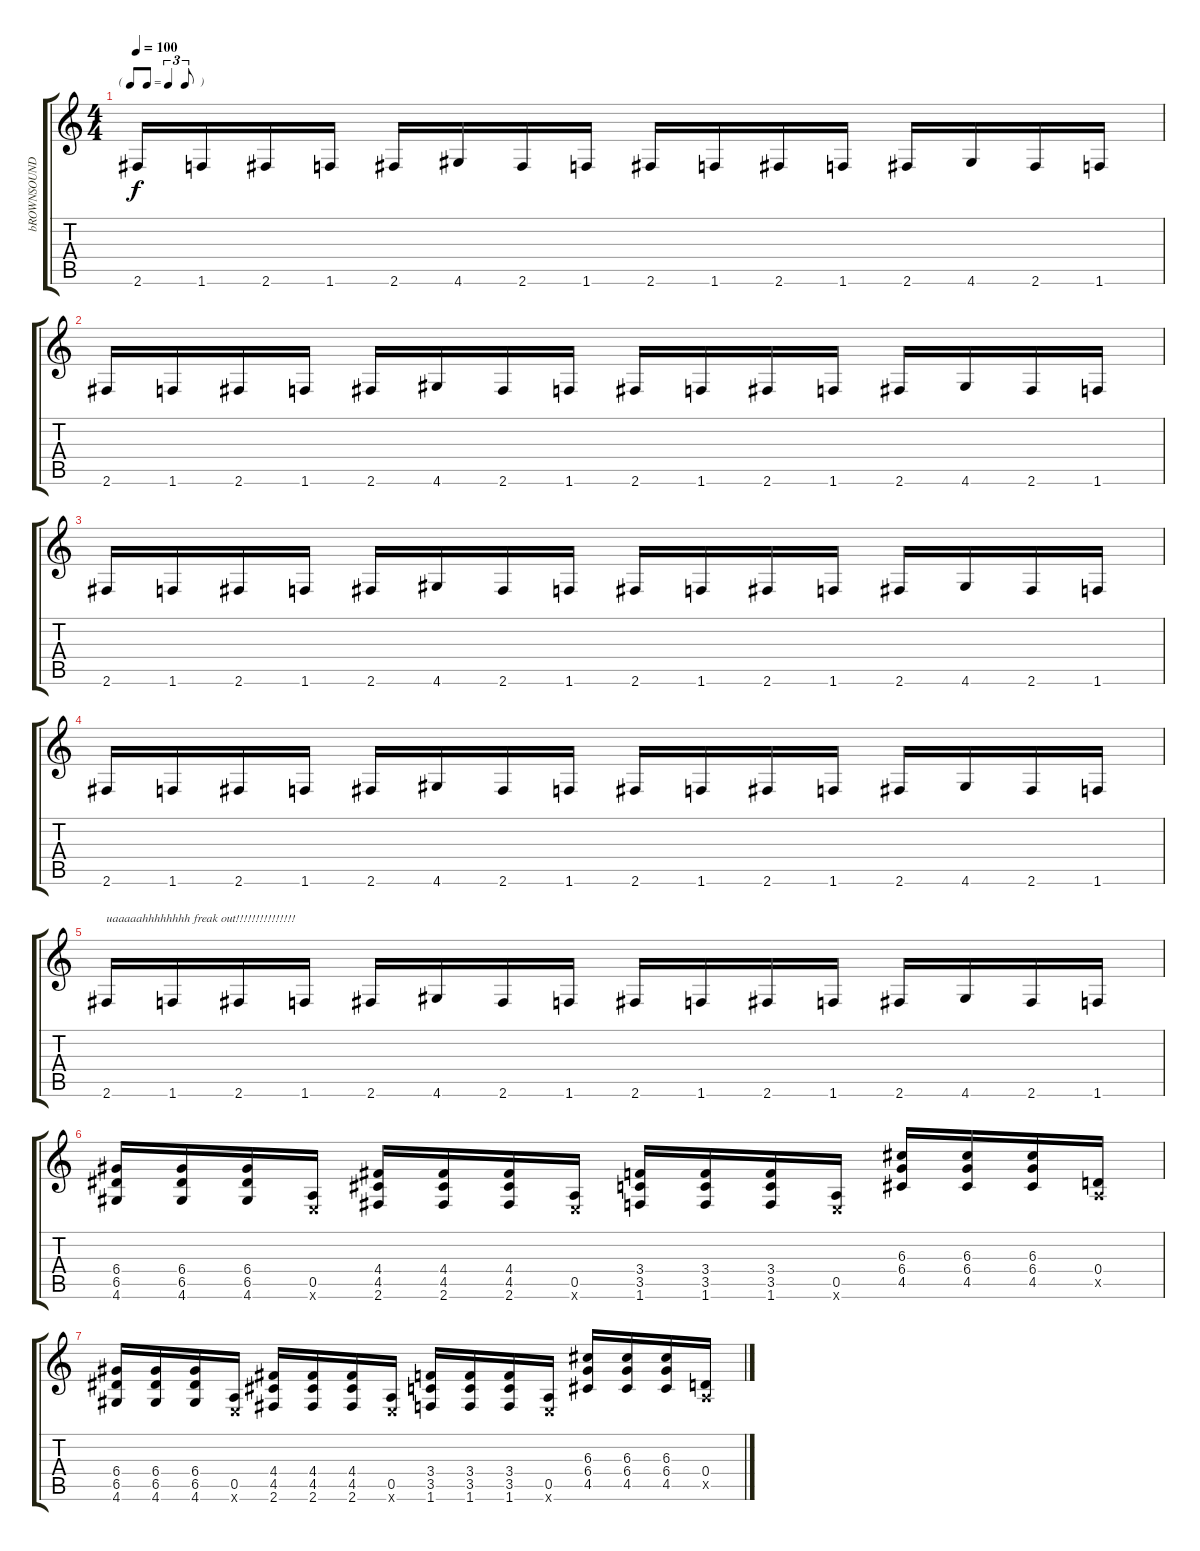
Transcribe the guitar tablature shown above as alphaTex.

\track ("bROWNSOUND" "bROWNSOUND") {instrument distortionguitar}
\staff {score tabs}
\tuning (E4 B3 G3 D3 A2 E2) {hide}
\ts (4 4)
\tf triplet8th
\tempo 100
\clef g2
\ks c
2.6.16{dy f} 1.6.16 2.6.16 1.6.16 2.6.16 4.6.16 2.6.16 1.6.16 2.6.16 1.6.16 2.6.16 1.6.16 2.6.16 4.6.16 2.6.16 1.6.16 |
2.6.16 1.6.16 2.6.16 1.6.16 2.6.16 4.6.16 2.6.16 1.6.16 2.6.16 1.6.16 2.6.16 1.6.16 2.6.16 4.6.16 2.6.16 1.6.16 |
2.6.16 1.6.16 2.6.16 1.6.16 2.6.16 4.6.16 2.6.16 1.6.16 2.6.16 1.6.16 2.6.16 1.6.16 2.6.16 4.6.16 2.6.16 1.6.16 |
2.6.16 1.6.16 2.6.16 1.6.16 2.6.16 4.6.16 2.6.16 1.6.16 2.6.16 1.6.16 2.6.16 1.6.16 2.6.16 4.6.16 2.6.16 1.6.16 |
2.6.16{txt "uaaaaahhhhhhhh freak out!!!!!!!!!!!!!!!"} 1.6.16 2.6.16 1.6.16 2.6.16 4.6.16 2.6.16 1.6.16 2.6.16 1.6.16 2.6.16 1.6.16 2.6.16 4.6.16 2.6.16 1.6.16 |
(6.4 6.5 4.6).16 (6.4 6.5 4.6).16 (6.4 6.5 4.6).16 (0.5 0.6{x}).16 (4.4 4.5 2.6).16 (4.4 4.5 2.6).16 (4.4 4.5 2.6).16 (0.5 0.6{x}).16 (3.4 3.5 1.6).16 (3.4 3.5 1.6).16 (3.4 3.5 1.6).16 (0.5 0.6{x}).16 (6.3 6.4 4.5).16 (6.3 6.4 4.5).16 (6.3 6.4 4.5).16 (0.4 0.5{x}).16 |
(6.4 6.5 4.6).16 (6.4 6.5 4.6).16 (6.4 6.5 4.6).16 (0.5 0.6{x}).16 (4.4 4.5 2.6).16 (4.4 4.5 2.6).16 (4.4 4.5 2.6).16 (0.5 0.6{x}).16 (3.4 3.5 1.6).16 (3.4 3.5 1.6).16 (3.4 3.5 1.6).16 (0.5 0.6{x}).16 (6.3 6.4 4.5).16 (6.3 6.4 4.5).16 (6.3 6.4 4.5).16 (0.4 0.5{x}).16
